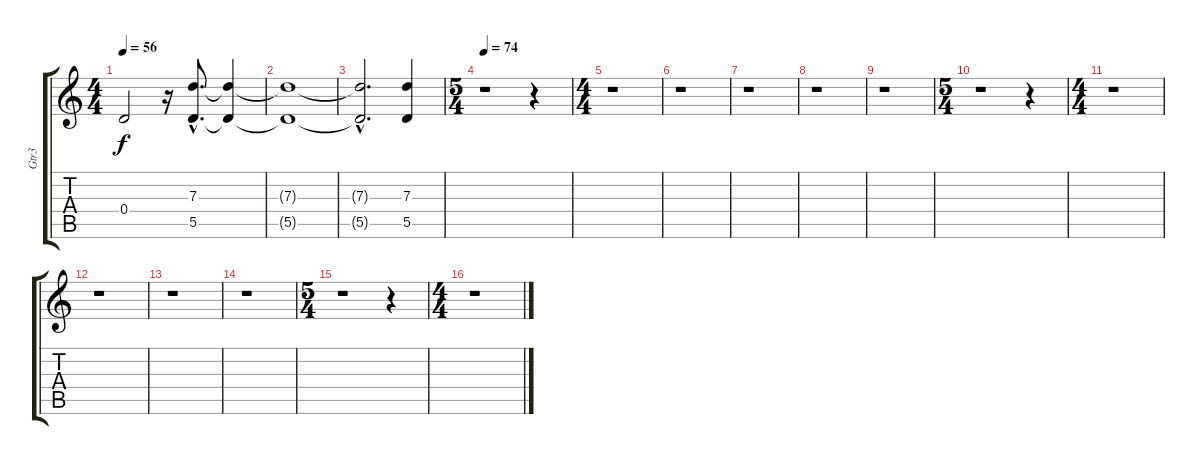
\track ("Gtr3" "Gtr3") {instrument distortionguitar}
\staff {score tabs}
\tuning (E4 B3 G3 D3 A2 E2) {hide}
\ts (4 4)
\tempo 56
\clef g2
\ks c
0.4{t}.2{dy f} r.16 (7.3{hac} 5.5{hac}).8{d} (7.3{t} 5.5{t}).4 |
(7.3{t} 5.5{t}).1 |
(7.3{hac t} 5.5{hac t}).2{d} (7.3 5.5).4 |
\ts (5 4)
\tempo 74
r.1 r.4 |
\ts (4 4)
r.1 |
r.1 |
r.1 |
r.1 |
r.1 |
\ts (5 4)
r.1 r.4 |
\ts (4 4)
r.1 |
r.1 |
r.1 |
r.1 |
\ts (5 4)
r.1 r.4 |
\ts (4 4)
r.1
